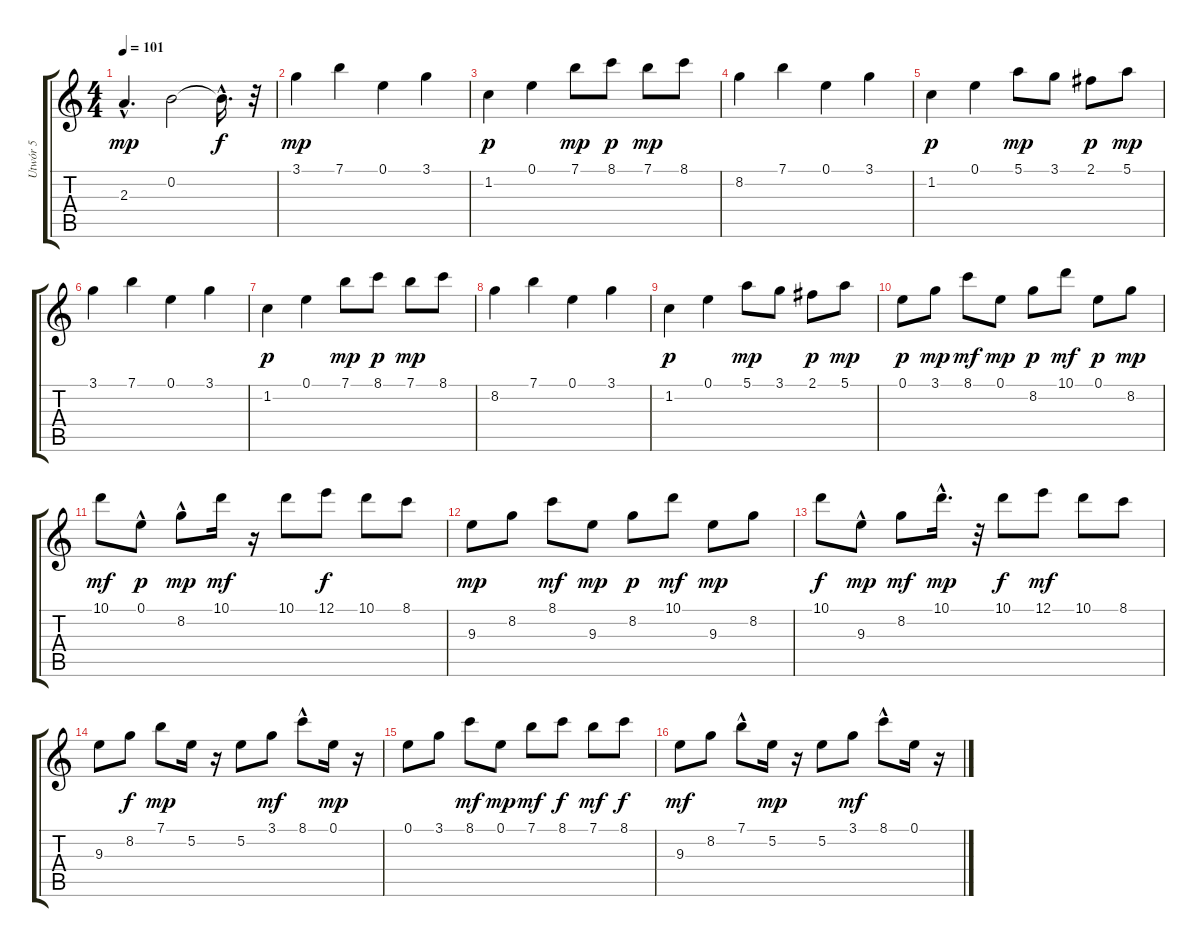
\track ("Utwór 5" "Utwór 5") {instrument overdrivenguitar}
\staff {score tabs}
\tuning (E4 B3 G3 D3 A2 E2) {hide}
\ts (4 4)
\tempo 101
\clef g2
\ks c
2.3{hac}.4{d dy mp} 0.2.2 0.2{hac t}.16{d dy f} r.32 |
3.1.4{dy mp} 7.1.4 0.1.4 3.1.4 |
1.2.4{dy p} 0.1.4 7.1.8{dy mp} 8.1.8{dy p} 7.1.8{dy mp} 8.1.8 |
8.2.4 7.1.4 0.1.4 3.1.4 |
1.2.4{dy p} 0.1.4 5.1.8{dy mp} 3.1.8 2.1.8{dy p} 5.1.8{dy mp} |
3.1.4 7.1.4 0.1.4 3.1.4 |
1.2.4{dy p} 0.1.4 7.1.8{dy mp} 8.1.8{dy p} 7.1.8{dy mp} 8.1.8 |
8.2.4 7.1.4 0.1.4 3.1.4 |
1.2.4{dy p} 0.1.4 5.1.8{dy mp} 3.1.8 2.1.8{dy p} 5.1.8{dy mp} |
0.1.8{dy p} 3.1.8{dy mp} 8.1.8{dy mf} 0.1.8{dy mp} 8.2.8{dy p} 10.1.8{dy mf} 0.1.8{dy p} 8.2.8{dy mp} |
10.1.8{dy mf} 0.1{hac}.8{dy p} 8.2{hac}.8{dy mp} 10.1.16{dy mf} r.16 10.1.8 12.1.8{dy f} 10.1.8 8.1.8 |
9.3.8{dy mp} 8.2.8 8.1.8{dy mf} 9.3.8{dy mp} 8.2.8{dy p} 10.1.8{dy mf} 9.3.8{dy mp} 8.2.8 |
10.1.8{dy f} 9.3{hac}.8{dy mp} 8.2.8{dy mf} 10.1{hac}.16{d dy mp} r.32 10.1.8{dy f} 12.1.8{dy mf} 10.1.8 8.1.8 |
9.3.8 8.2.8{dy f} 7.1.8{dy mp} 5.2.16 r.16 5.2.8 3.1.8{dy mf} 8.1{hac}.8 0.1.16{dy mp} r.16 |
0.1.8 3.1.8 8.1.8{dy mf} 0.1.8{dy mp} 7.1.8{dy mf} 8.1.8{dy f} 7.1.8{dy mf} 8.1.8{dy f} |
9.3.8{dy mf} 8.2.8 7.1{hac}.8 5.2.16{dy mp} r.16 5.2.8 3.1.8{dy mf} 8.1{hac}.8 0.1.16 r.16
